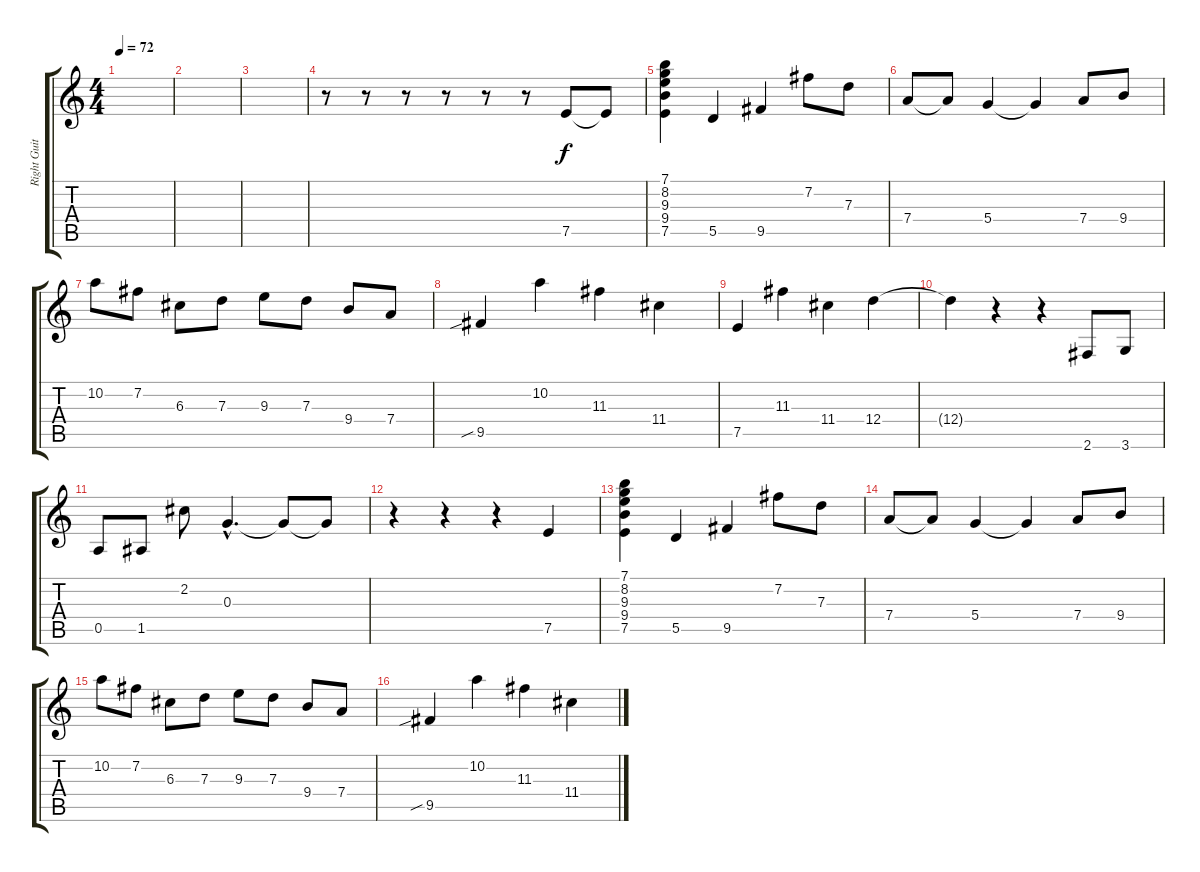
\track ("Right Guitar" "Right Guit") {instrument electricguitarclean}
\staff {score tabs}
\tuning (E4 B3 G3 D3 A2 E2) {hide}
\ts (4 4)
\tempo 72
\clef g2
\ks c
|
|
|
r.8 r.8 r.8 r.8 r.8 r.8 7.5.8 7.5{t}.8 |
\section ("" "")
(7.1 8.2 9.3 9.4 7.5).4 5.5.4 9.5.4 7.2.8 7.3.8 |
7.4.8 7.4{t}.8 5.4.4 5.4{t}.4 7.4.8 9.4.8 |
10.2.8 7.2.8 6.3.8 7.3.8 9.3.8 7.3.8 9.4.8 7.4.8 |
9.5{sib}.4 10.2.4 11.3.4 11.4.4 |
7.5.4 11.3.4 11.4.4 12.4.4 |
12.4{t}.4 r.4 r.4 2.6.8 3.6.8 |
0.5.8 1.5.8 2.2.8 0.3{hac}.4{d} 0.3{t}.8 0.3{t}.8 |
r.4 r.4 r.4 7.5.4 |
(7.1 8.2 9.3 9.4 7.5).4 5.5.4 9.5.4 7.2.8 7.3.8 |
7.4.8 7.4{t}.8 5.4.4 5.4{t}.4 7.4.8 9.4.8 |
10.2.8 7.2.8 6.3.8 7.3.8 9.3.8 7.3.8 9.4.8 7.4.8 |
9.5{sib}.4 10.2.4 11.3.4 11.4.4
